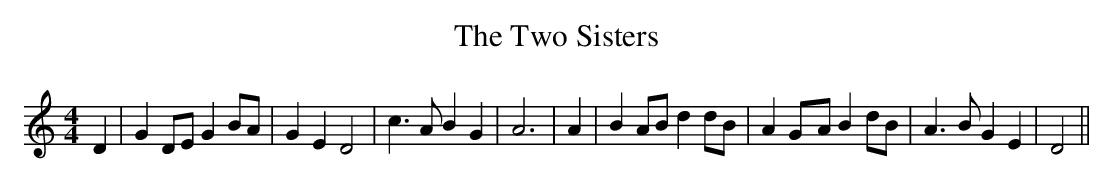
X:1
T:The Two Sisters
M:4/4
L:1/4
K:C
 D| G D/2E/2 G B/2A/2| G E D2| c3/2 A/2 B G| A3| A| B A/2B/2 d d/2B/2|\
 AG/2-A/2 B d/2B/2| A3/2 B/2 G E| D2||
